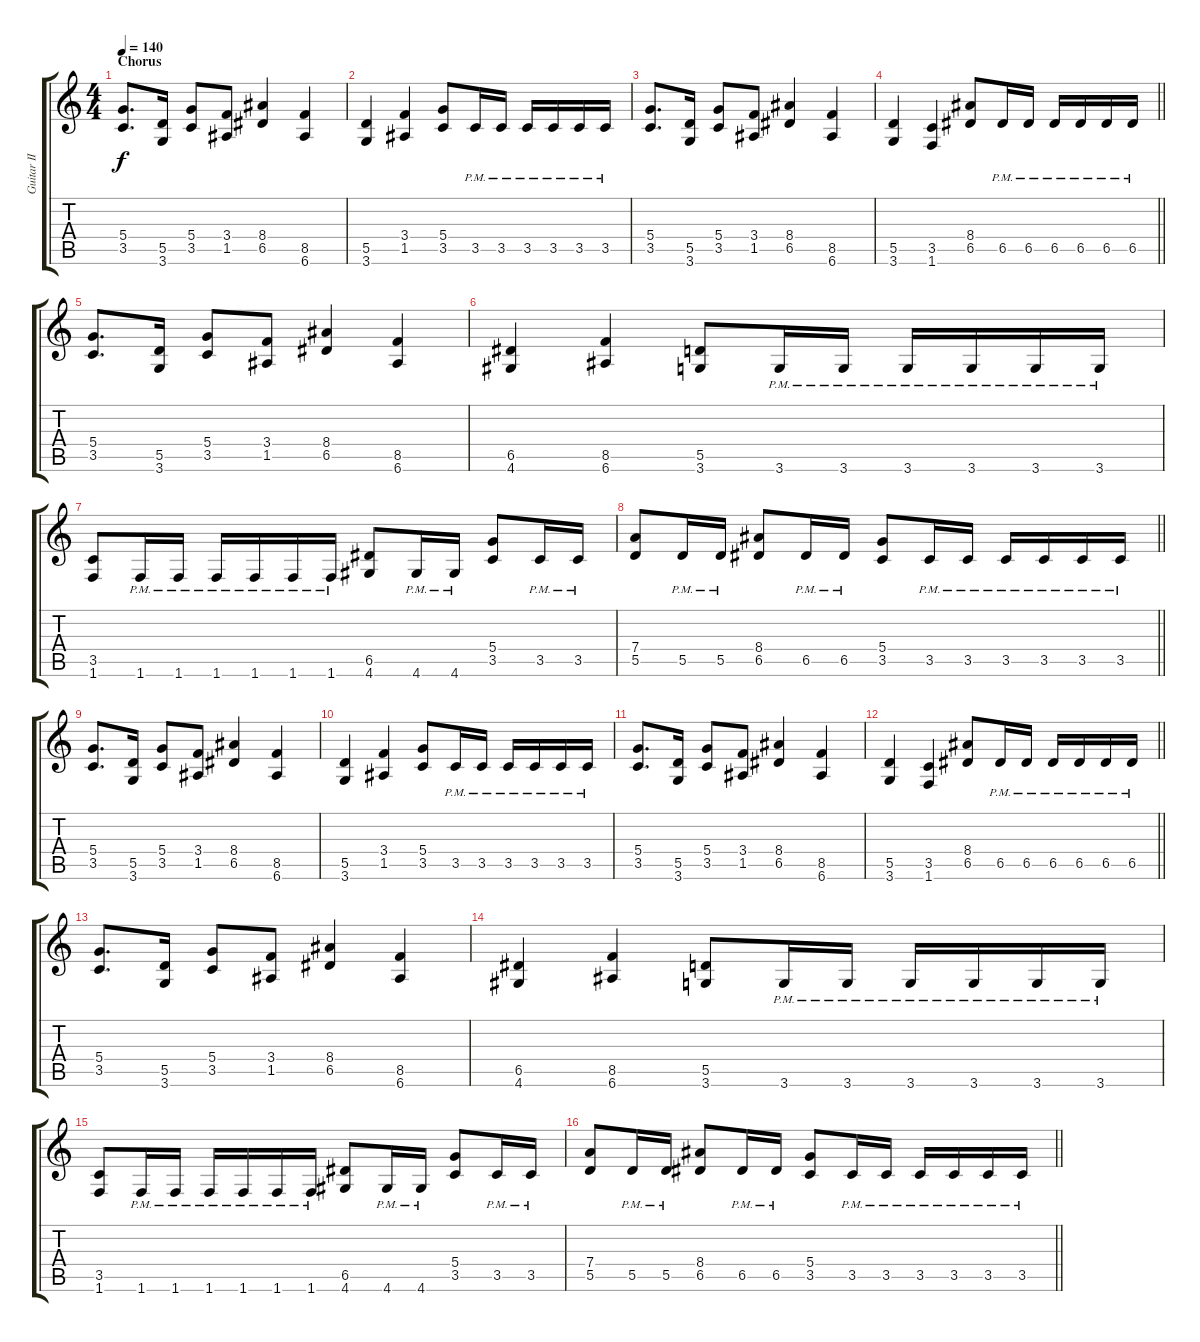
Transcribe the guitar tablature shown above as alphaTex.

\track ("Guitar II" "Guitar II") {instrument distortionguitar}
\staff {score tabs}
\tuning (E4 B3 G3 D3 A2 E2) {hide}
\ts (4 4)
\section ("" "Chorus")
\tempo 140
\clef g2
\ks c
(5.4 3.5).8{d dy f} (5.5 3.6).16 (5.4 3.5).8 (3.4 1.5).8 (8.4 6.5).4 (8.5 6.6).4 |
(5.5 3.6).4 (3.4 1.5).4 (5.4 3.5).8 3.5{pm}.16 3.5{pm}.16 3.5{pm}.16 3.5{pm}.16 3.5{pm}.16 3.5{pm}.16 |
(5.4 3.5).8{d} (5.5 3.6).16 (5.4 3.5).8 (3.4 1.5).8 (8.4 6.5).4 (8.5 6.6).4 |
\barLineRight lightlight
(5.5 3.6).4 (3.5 1.6).4 (8.4 6.5).8 6.5{pm}.16 6.5{pm}.16 6.5{pm}.16 6.5{pm}.16 6.5{pm}.16 6.5{pm}.16 |
\section ("" "")
(5.4 3.5).8{d} (5.5 3.6).16 (5.4 3.5).8 (3.4 1.5).8 (8.4 6.5).4 (8.5 6.6).4 |
(6.5 4.6).4 (8.5 6.6).4 (5.5 3.6).8 3.6{pm}.16 3.6{pm}.16 3.6{pm}.16 3.6{pm}.16 3.6{pm}.16 3.6{pm}.16 |
(3.5 1.6).8 1.6{pm}.16 1.6{pm}.16 1.6{pm}.16 1.6{pm}.16 1.6{pm}.16 1.6{pm}.16 (6.5 4.6).8 4.6{pm}.16 4.6{pm}.16 (5.4 3.5).8 3.5{pm}.16 3.5{pm}.16 |
\barLineRight lightlight
(7.4 5.5).8 5.5{pm}.16 5.5{pm}.16 (8.4 6.5).8 6.5{pm}.16 6.5{pm}.16 (5.4 3.5).8 3.5{pm}.16 3.5{pm}.16 3.5{pm}.16 3.5{pm}.16 3.5{pm}.16 3.5{pm}.16 |
\section ("" "")
(5.4 3.5).8{d} (5.5 3.6).16 (5.4 3.5).8 (3.4 1.5).8 (8.4 6.5).4 (8.5 6.6).4 |
(5.5 3.6).4 (3.4 1.5).4 (5.4 3.5).8 3.5{pm}.16 3.5{pm}.16 3.5{pm}.16 3.5{pm}.16 3.5{pm}.16 3.5{pm}.16 |
(5.4 3.5).8{d} (5.5 3.6).16 (5.4 3.5).8 (3.4 1.5).8 (8.4 6.5).4 (8.5 6.6).4 |
\barLineRight lightlight
(5.5 3.6).4 (3.5 1.6).4 (8.4 6.5).8 6.5{pm}.16 6.5{pm}.16 6.5{pm}.16 6.5{pm}.16 6.5{pm}.16 6.5{pm}.16 |
\section ("" "")
(5.4 3.5).8{d} (5.5 3.6).16 (5.4 3.5).8 (3.4 1.5).8 (8.4 6.5).4 (8.5 6.6).4 |
(6.5 4.6).4 (8.5 6.6).4 (5.5 3.6).8 3.6{pm}.16 3.6{pm}.16 3.6{pm}.16 3.6{pm}.16 3.6{pm}.16 3.6{pm}.16 |
(3.5 1.6).8 1.6{pm}.16 1.6{pm}.16 1.6{pm}.16 1.6{pm}.16 1.6{pm}.16 1.6{pm}.16 (6.5 4.6).8 4.6{pm}.16 4.6{pm}.16 (5.4 3.5).8 3.5{pm}.16 3.5{pm}.16 |
\barLineRight lightlight
(7.4 5.5).8 5.5{pm}.16 5.5{pm}.16 (8.4 6.5).8 6.5{pm}.16 6.5{pm}.16 (5.4 3.5).8 3.5{pm}.16 3.5{pm}.16 3.5{pm}.16 3.5{pm}.16 3.5{pm}.16 3.5{pm}.16
